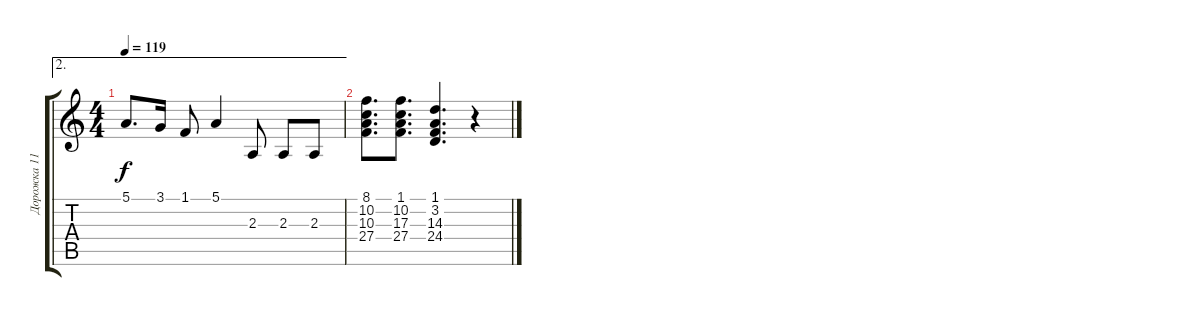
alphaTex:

\track ("Дорожка 11" "Дорожка 11") {instrument synthstrings1}
\staff {score tabs}
\tuning (E4 B3 G3 D3 A2 E2) {hide}
\ae 2
\ts (4 4)
\tempo 119
\clef g2
\ks c
5.1.8{d dy f} 3.1.16 1.1.8 5.1.4 2.3.8 2.3.8 2.3.8 |
(8.1 10.2 10.3 27.4).8{d} (1.1 10.2 17.3 27.4).8{d} (1.1 3.2 14.3 24.4).4{d} r.4
